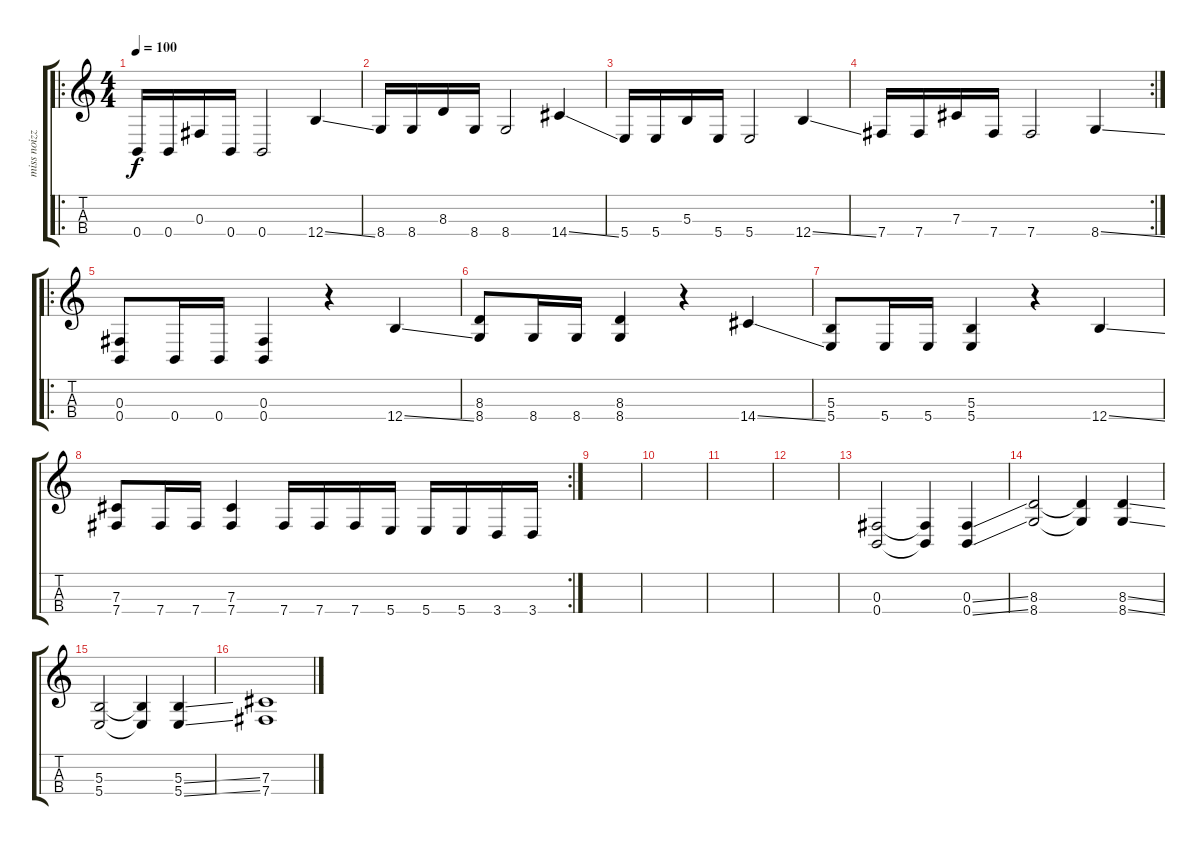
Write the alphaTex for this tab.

\track ("miss noizz" "miss noizz") {instrument electricbassfinger}
\staff {score tabs}
\tuning (E3 B2 Gb2 B1) {hide}
\ro
\ts (4 4)
\tempo 100
\clef g2
\ks c
0.4.16{dy f} 0.4.16 0.3.16 0.4.16 0.4.2 12.4{ss}.4 |
8.4.16 8.4.16 8.3.16 8.4.16 8.4.2 14.4{ss}.4 |
5.4.16 5.4.16 5.3.16 5.4.16 5.4.2 12.4{ss}.4 |
\rc 2
7.4.16 7.4.16 7.3.16 7.4.16 7.4.2 8.4{ss}.4 |
\ro
(0.3 0.4).8 0.4.16 0.4.16 (0.3 0.4).4 r.4 12.4{ss}.4 |
(8.3 8.4).8 8.4.16 8.4.16 (8.3 8.4).4 r.4 14.4{ss}.4 |
(5.3 5.4).8 5.4.16 5.4.16 (5.3 5.4).4 r.4 12.4{ss}.4 |
\rc 2
(7.3 7.4).8 7.4.16 7.4.16 (7.3 7.4).4 7.4.16 7.4.16 7.4.16 5.4.16 5.4.16 5.4.16 3.4.16 3.4.16 |
|
|
|
|
(0.3 0.4).2 (0.3{t} 0.4{t}).4 (0.3{ss} 0.4{ss}).4 |
(8.3 8.4).2 (8.3{t} 8.4{t}).4 (8.3{ss} 8.4{ss}).4 |
(5.3 5.4).2 (5.3{t} 5.4{t}).4 (5.3{ss} 5.4{ss}).4 |
(7.3 7.4).1
